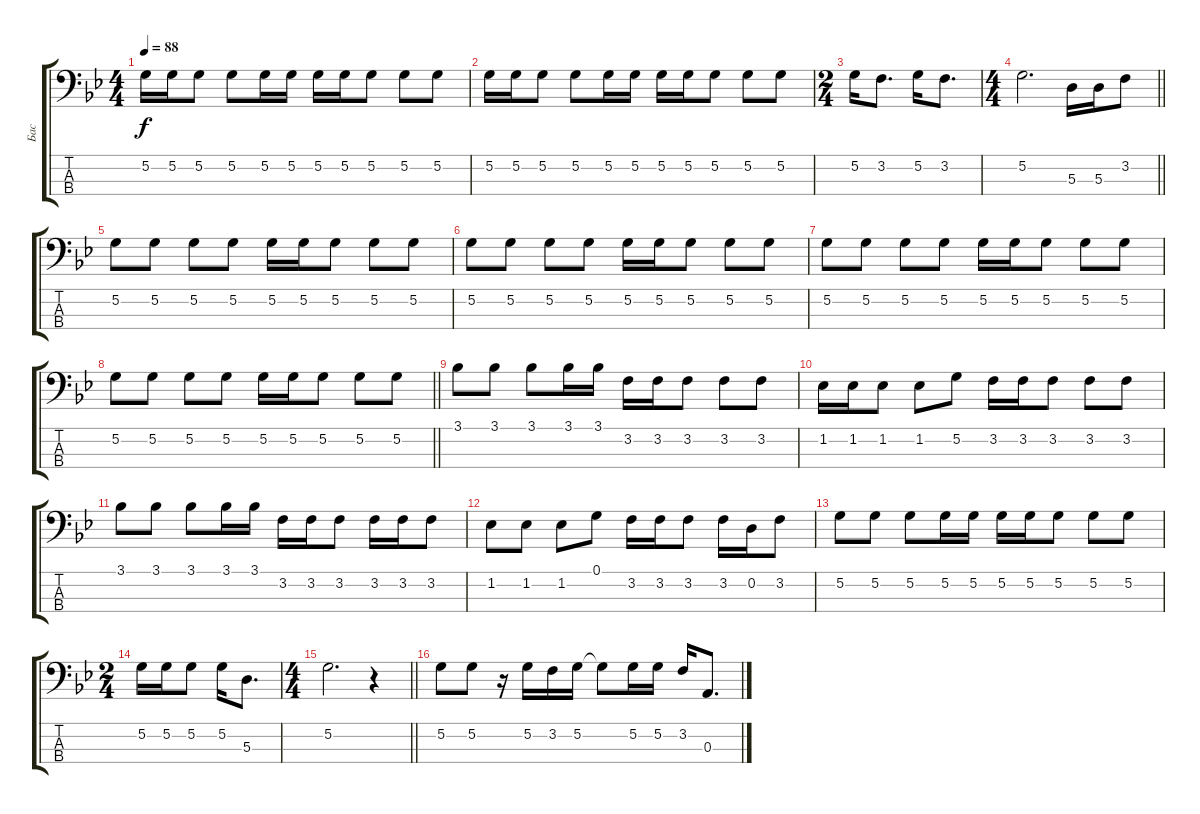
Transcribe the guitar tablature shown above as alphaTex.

\track ("Бас" "Бас") {instrument electricbasspick}
\staff {score tabs}
\tuning (G2 D2 A1 E1) {hide}
\ts (4 4)
\tempo 88
\clef f4
\ks bb
5.2.16{dy f} 5.2.16 5.2.8 5.2.8 5.2.16 5.2.16 5.2.16 5.2.16 5.2.8 5.2.8 5.2.8 |
5.2.16 5.2.16 5.2.8 5.2.8 5.2.16 5.2.16 5.2.16 5.2.16 5.2.8 5.2.8 5.2.8 |
\ts (2 4)
5.2.16 3.2.8{d} 5.2.16 3.2.8{d} |
\ts (4 4)
\barLineRight lightlight
5.2.2{d} 5.3.16 5.3.16 3.2.8 |
5.2.8 5.2.8 5.2.8 5.2.8 5.2.16 5.2.16 5.2.8 5.2.8 5.2.8 |
5.2.8 5.2.8 5.2.8 5.2.8 5.2.16 5.2.16 5.2.8 5.2.8 5.2.8 |
5.2.8 5.2.8 5.2.8 5.2.8 5.2.16 5.2.16 5.2.8 5.2.8 5.2.8 |
\barLineRight lightlight
5.2.8 5.2.8 5.2.8 5.2.8 5.2.16 5.2.16 5.2.8 5.2.8 5.2.8 |
3.1.8 3.1.8 3.1.8 3.1.16 3.1.16 3.2.16 3.2.16 3.2.8 3.2.8 3.2.8 |
1.2.16 1.2.16 1.2.8 1.2.8 5.2.8 3.2.16 3.2.16 3.2.8 3.2.8 3.2.8 |
3.1.8 3.1.8 3.1.8 3.1.16 3.1.16 3.2.16 3.2.16 3.2.8 3.2.16 3.2.16 3.2.8 |
1.2.8 1.2.8 1.2.8 0.1.8 3.2.16 3.2.16 3.2.8 3.2.16 0.2.16 3.2.8 |
5.2.8 5.2.8 5.2.8 5.2.16 5.2.16 5.2.16 5.2.16 5.2.8 5.2.8 5.2.8 |
\ts (2 4)
5.2.16 5.2.16 5.2.8 5.2.16 5.3.8{d} |
\ts (4 4)
\barLineRight lightlight
5.2.2{d} r.4 |
5.2.8 5.2.8 r.16 5.2.16 3.2.16 5.2.16 5.2{t}.8 5.2.16 5.2.16 3.2.16 0.3.8{d}
